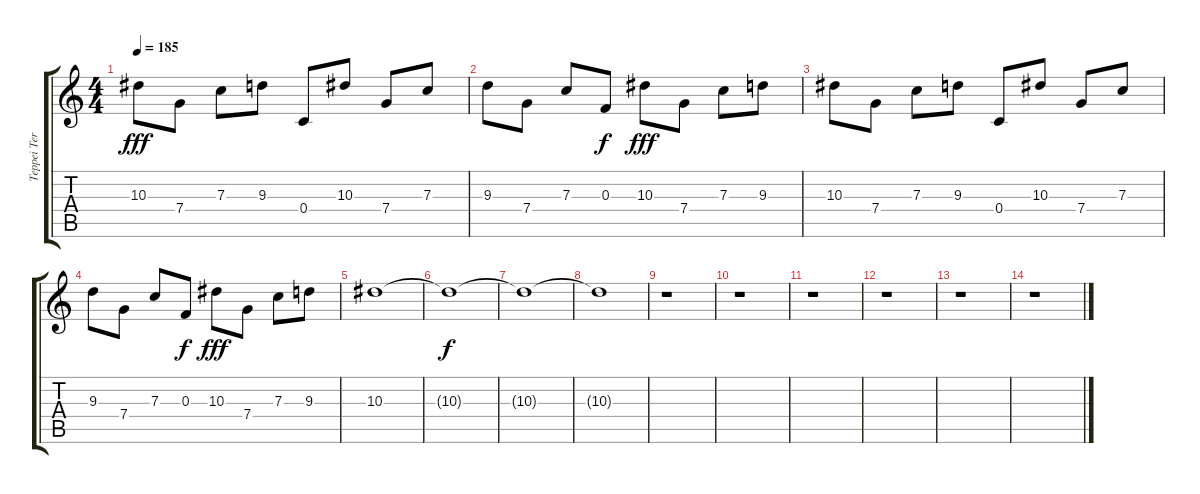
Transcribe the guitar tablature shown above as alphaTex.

\track ("Teppei Teranishi (Guitar)" "Teppei Ter") {instrument overdrivenguitar}
\staff {score tabs}
\tuning (D4 A3 F3 C3 G2 C2) {hide}
\ts (4 4)
\tempo 185
\clef g2
\ks c
10.3.8{dy fff balance 8} 7.4.8 7.3.8 9.3.8 0.4.8 10.3.8 7.4.8 7.3.8 |
9.3.8 7.4.8 7.3.8 0.3.8{dy f} 10.3.8{dy fff} 7.4.8 7.3.8 9.3.8 |
10.3.8{balance 8} 7.4.8 7.3.8 9.3.8 0.4.8 10.3.8 7.4.8 7.3.8 |
9.3.8 7.4.8 7.3.8 0.3.8{dy f} 10.3.8{dy fff} 7.4.8 7.3.8 9.3.8 |
10.3.1 |
10.3{t}.1{dy f} |
10.3{t}.1 |
10.3{t}.1{volume 0} |
r.1 |
r.1 |
r.1 |
r.1 |
r.1 |
r.1
